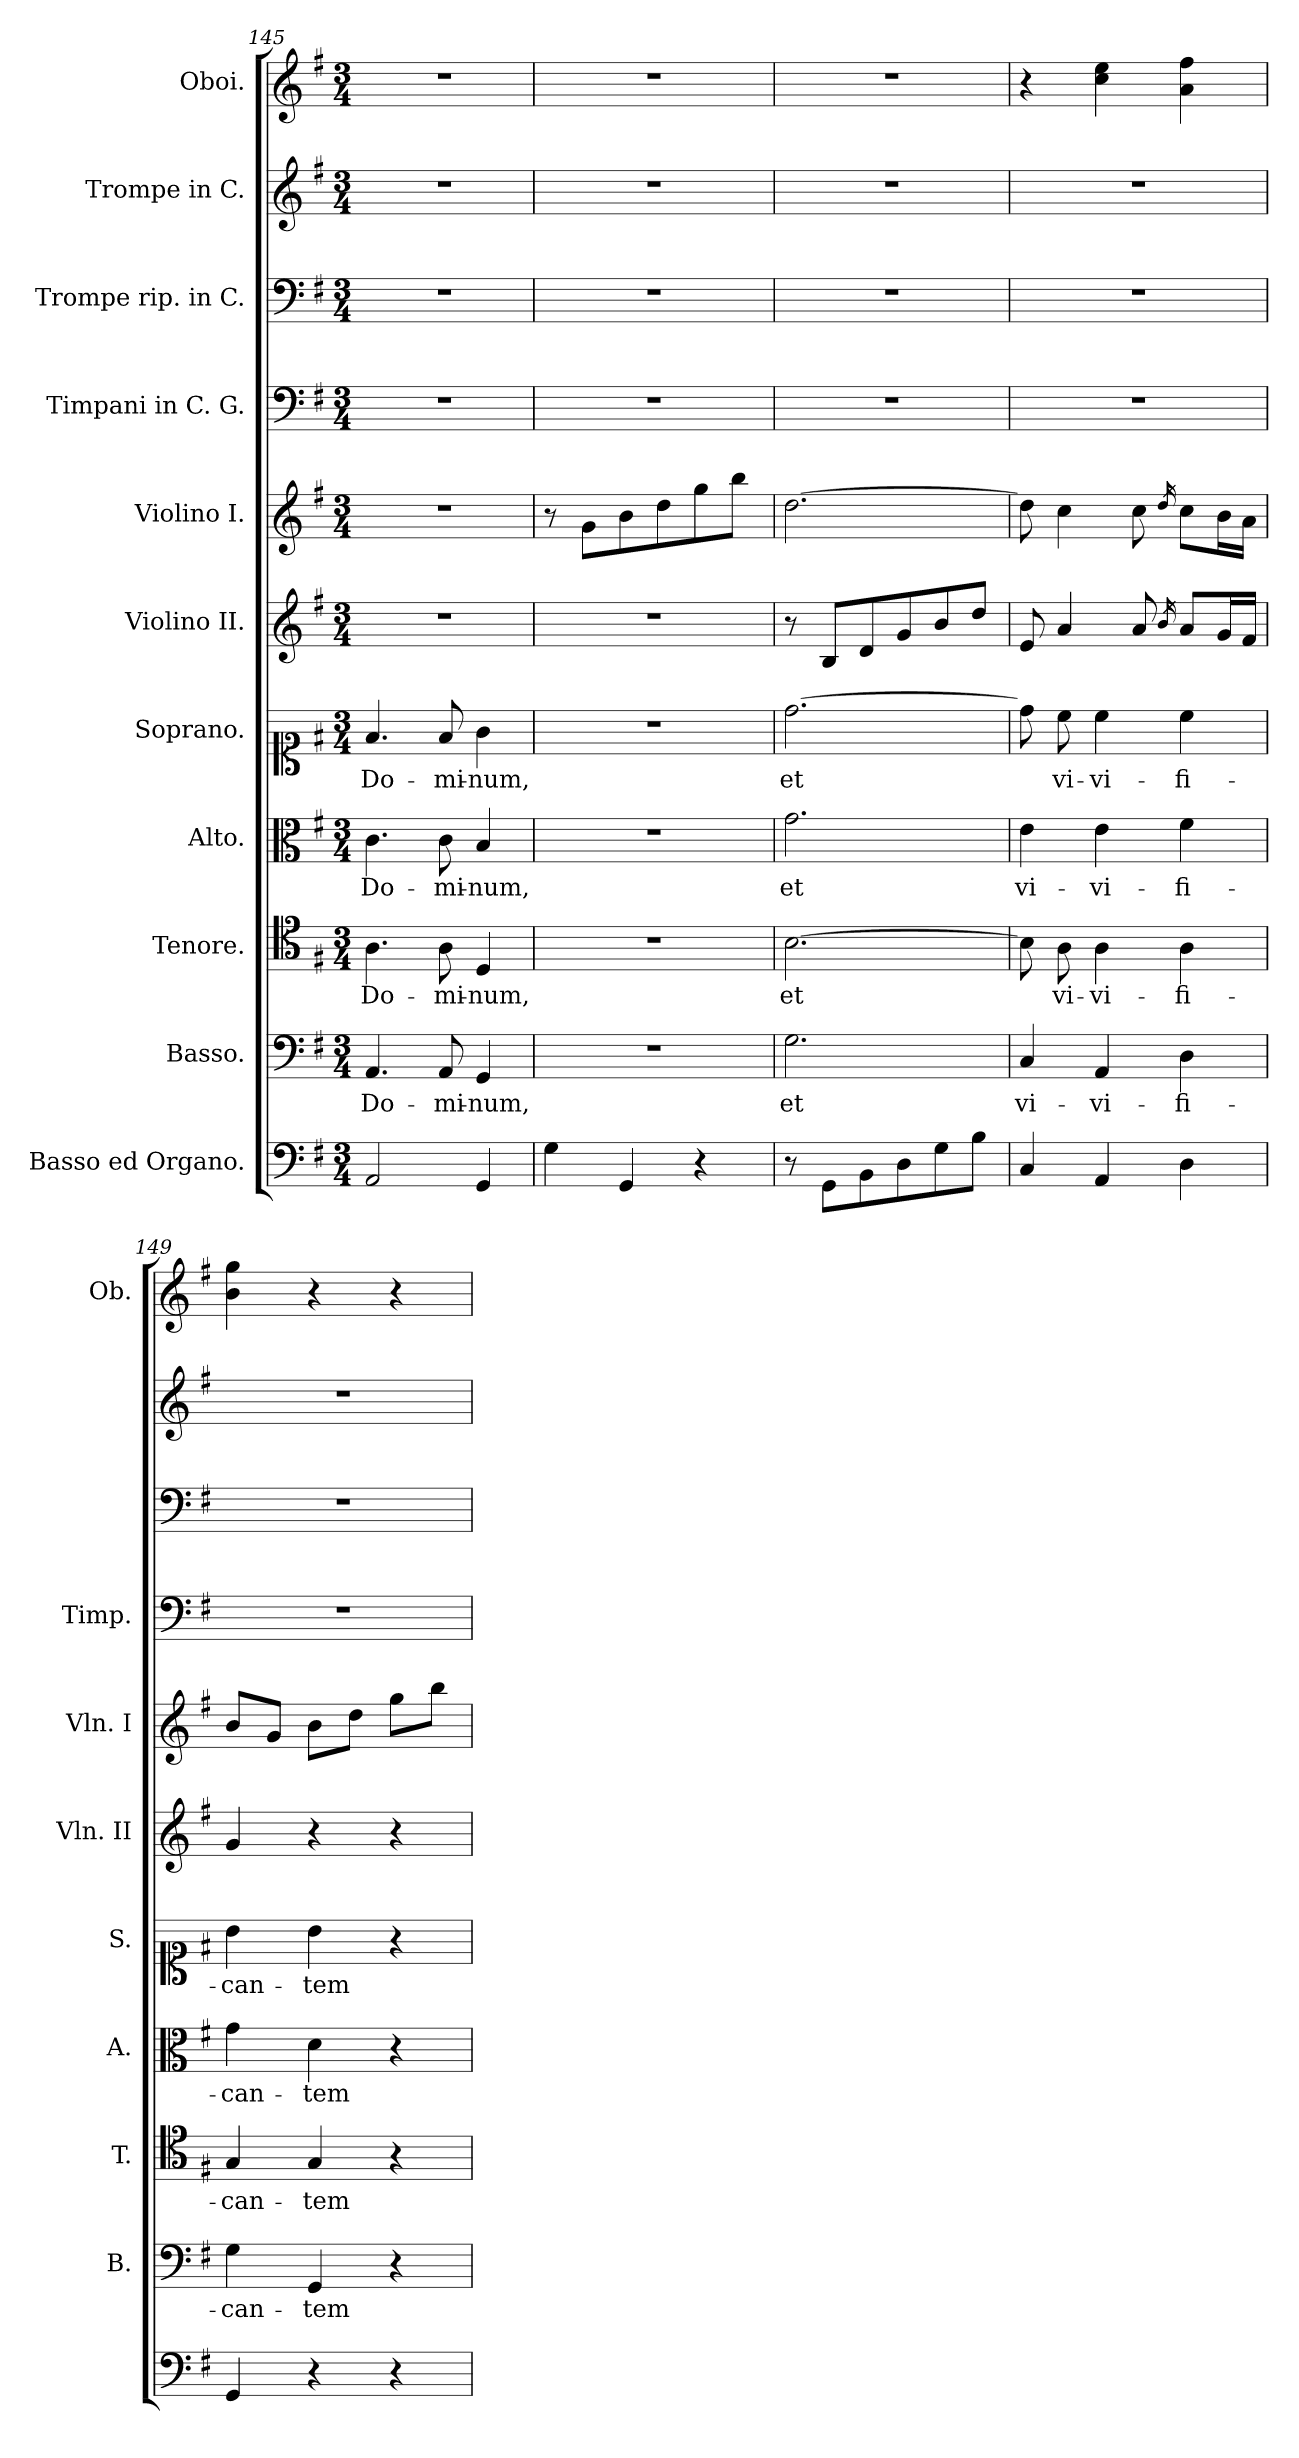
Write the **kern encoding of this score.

**kern	**kern	**text	**kern	**text	**kern	**text	**kern	**text	**kern	**kern	**kern	**kern	**kern	**kern
*part11	*part10	*part10	*part9	*part9	*part8	*part8	*part7	*part7	*part6	*part5	*part4	*part3	*part2	*part1
*staff11	*staff10	*staff10	*staff9	*staff9	*staff8	*staff8	*staff7	*staff7	*staff6	*staff5	*staff4	*staff3	*staff2	*staff1
*I"Basso ed  Organo.	*I"Basso.	*	*I"Tenore.	*	*I"Alto.	*	*I"Soprano.	*	*I"Violino II.	*I"Violino I.	*I"Timpani in C. G.	*I"Trompe rip. in C.	*I"Trompe in C.	*I"Oboi.
*	*I'B.	*	*I'T.	*	*I'A.	*	*I'S.	*	*I'Vln. II	*I'Vln. I	*I'Timp.	*	*	*I'Ob.
*clefF4	*clefF4	*	*clefC4	*	*clefC3	*	*clefC1	*	*clefG2	*clefG2	*clefF4	*clefF4	*clefG2	*clefG2
*k[f#]	*k[f#]	*	*k[f#]	*	*k[f#]	*	*k[f#]	*	*k[f#]	*k[f#]	*k[f#]	*k[f#]	*k[f#]	*k[f#]
*M3/4	*M3/4	*	*M3/4	*	*M3/4	*	*M3/4	*	*M3/4	*M3/4	*M3/4	*M3/4	*M3/4	*M3/4
=145	=145	=145	=145	=145	=145	=145	=145	=145	=145	=145	=145	=145	=145	=145
!	!	!LO:LY:b	!	!LO:LY:b	!	!LO:LY:b	!	!LO:LY:b	!	!	!	!	!	!
2AA/	4.AA/	Do-	4.A\	Do-	4.c\	Do-	4.f#/	Do-	2.r	2.r	2.r	2.r	2.r	2.r
!	!	!LO:LY:b	!	!LO:LY:b	!	!LO:LY:b	!	!LO:LY:b	!	!	!	!	!	!
.	8AA/	-mi-	8A\	-mi-	8c\	-mi-	8f#/	-mi-	.	.	.	.	.	.
!	!	!LO:LY:b	!	!LO:LY:b	!	!LO:LY:b	!	!LO:LY:b	!	!	!	!	!	!
4GG/	4GG/	-num,	4D/	-num,	4B/	-num,	4g\	-num,	.	.	.	.	.	.
=146	=146	=146	=146	=146	=146	=146	=146	=146	=146	=146	=146	=146	=146	=146
4G\	2.r	.	2.r	.	2.r	.	2.r	.	2.r	8r	2.r	2.r	2.r	2.r
.	.	.	.	.	.	.	.	.	.	8g\L	.	.	.	.
4GG/	.	.	.	.	.	.	.	.	.	8b\	.	.	.	.
.	.	.	.	.	.	.	.	.	.	8dd\	.	.	.	.
4r	.	.	.	.	.	.	.	.	.	8gg\	.	.	.	.
.	.	.	.	.	.	.	.	.	.	8bb\J	.	.	.	.
=147	=147	=147	=147	=147	=147	=147	=147	=147	=147	=147	=147	=147	=147	=147
!	!	!LO:LY:b	!	!LO:LY:b	!	!LO:LY:b	!	!LO:LY:b	!	!	!	!	!	!
8r	2.G\	et	[2.B\	et	2.g\	et	[2.dd\	et	8r	[2.dd\	2.r	2.r	2.r	2.r
8GG\L	.	.	.	.	.	.	.	.	8B/L	.	.	.	.	.
8BB\	.	.	.	.	.	.	.	.	8d/	.	.	.	.	.
8D\	.	.	.	.	.	.	.	.	8g/	.	.	.	.	.
8G\	.	.	.	.	.	.	.	.	8b/	.	.	.	.	.
8B\J	.	.	.	.	.	.	.	.	8dd/J	.	.	.	.	.
=148	=148	=148	=148	=148	=148	=148	=148	=148	=148	=148	=148	=148	=148	=148
!	!	!LO:LY:b	!	!	!	!LO:LY:b	!	!	!	!	!	!	!	!
4C/	4C/	vi-	8B\]	.	4e\	vi-	8dd\]	.	8e/	8dd\]	2.r	2.r	2.r	4r
!	!	!	!	!LO:LY:b	!	!	!	!LO:LY:b	!	!	!	!	!	!
.	.	.	8A\	vi-	.	.	8cc\	vi-	4a/	4cc\	.	.	.	.
!	!	!LO:LY:b	!	!LO:LY:b	!	!LO:LY:b	!	!LO:LY:b	!	!	!	!	!	!
4AA/	4AA/	-vi-	4A\	-vi-	4e\	-vi-	4cc\	-vi-	.	.	.	.	.	4cc\ 4ee\
.	.	.	.	.	.	.	.	.	8a/	8cc\	.	.	.	.
.	.	.	.	.	.	.	.	.	16qb/	16qdd/	.	.	.	.
!	!	!LO:LY:b	!	!LO:LY:b	!	!LO:LY:b	!	!LO:LY:b	!	!	!	!	!	!
4D\	4D\	-fi-	4A\	-fi-	4f#\	-fi-	4cc\	-fi-	8a/L	8cc\L	.	.	.	4a\ 4ff#\
.	.	.	.	.	.	.	.	.	16g/L	16b\L	.	.	.	.
.	.	.	.	.	.	.	.	.	16f#/JJ	16a\JJ	.	.	.	.
!!LO:LB:g=z
=149	=149	=149	=149	=149	=149	=149	=149	=149	=149	=149	=149	=149	=149	=149
!	!	!LO:LY:b	!	!LO:LY:b	!	!LO:LY:b	!	!LO:LY:b	!	!	!	!	!	!
4GG/	4G\	-can-	4G/	-can-	4g\	-can-	4b\	-can-	4g/	8b/L	2.r	2.r	2.r	4b\ 4gg\
.	.	.	.	.	.	.	.	.	.	8g/J	.	.	.	.
!	!	!LO:LY:b	!	!LO:LY:b	!	!LO:LY:b	!	!LO:LY:b	!	!	!	!	!	!
4r	4GG/	-tem	4G/	-tem	4d\	-tem	4b\	-tem	4r	8b\L	.	.	.	4r
.	.	.	.	.	.	.	.	.	.	8dd\J	.	.	.	.
4r	4r	.	4r	.	4r	.	4r	.	4r	8gg\L	.	.	.	4r
.	.	.	.	.	.	.	.	.	.	8bb\J	.	.	.	.
=	=	=	=	=	=	=	=	=	=	=	=	=	=	=
*-	*-	*-	*-	*-	*-	*-	*-	*-	*-	*-	*-	*-	*-	*-
